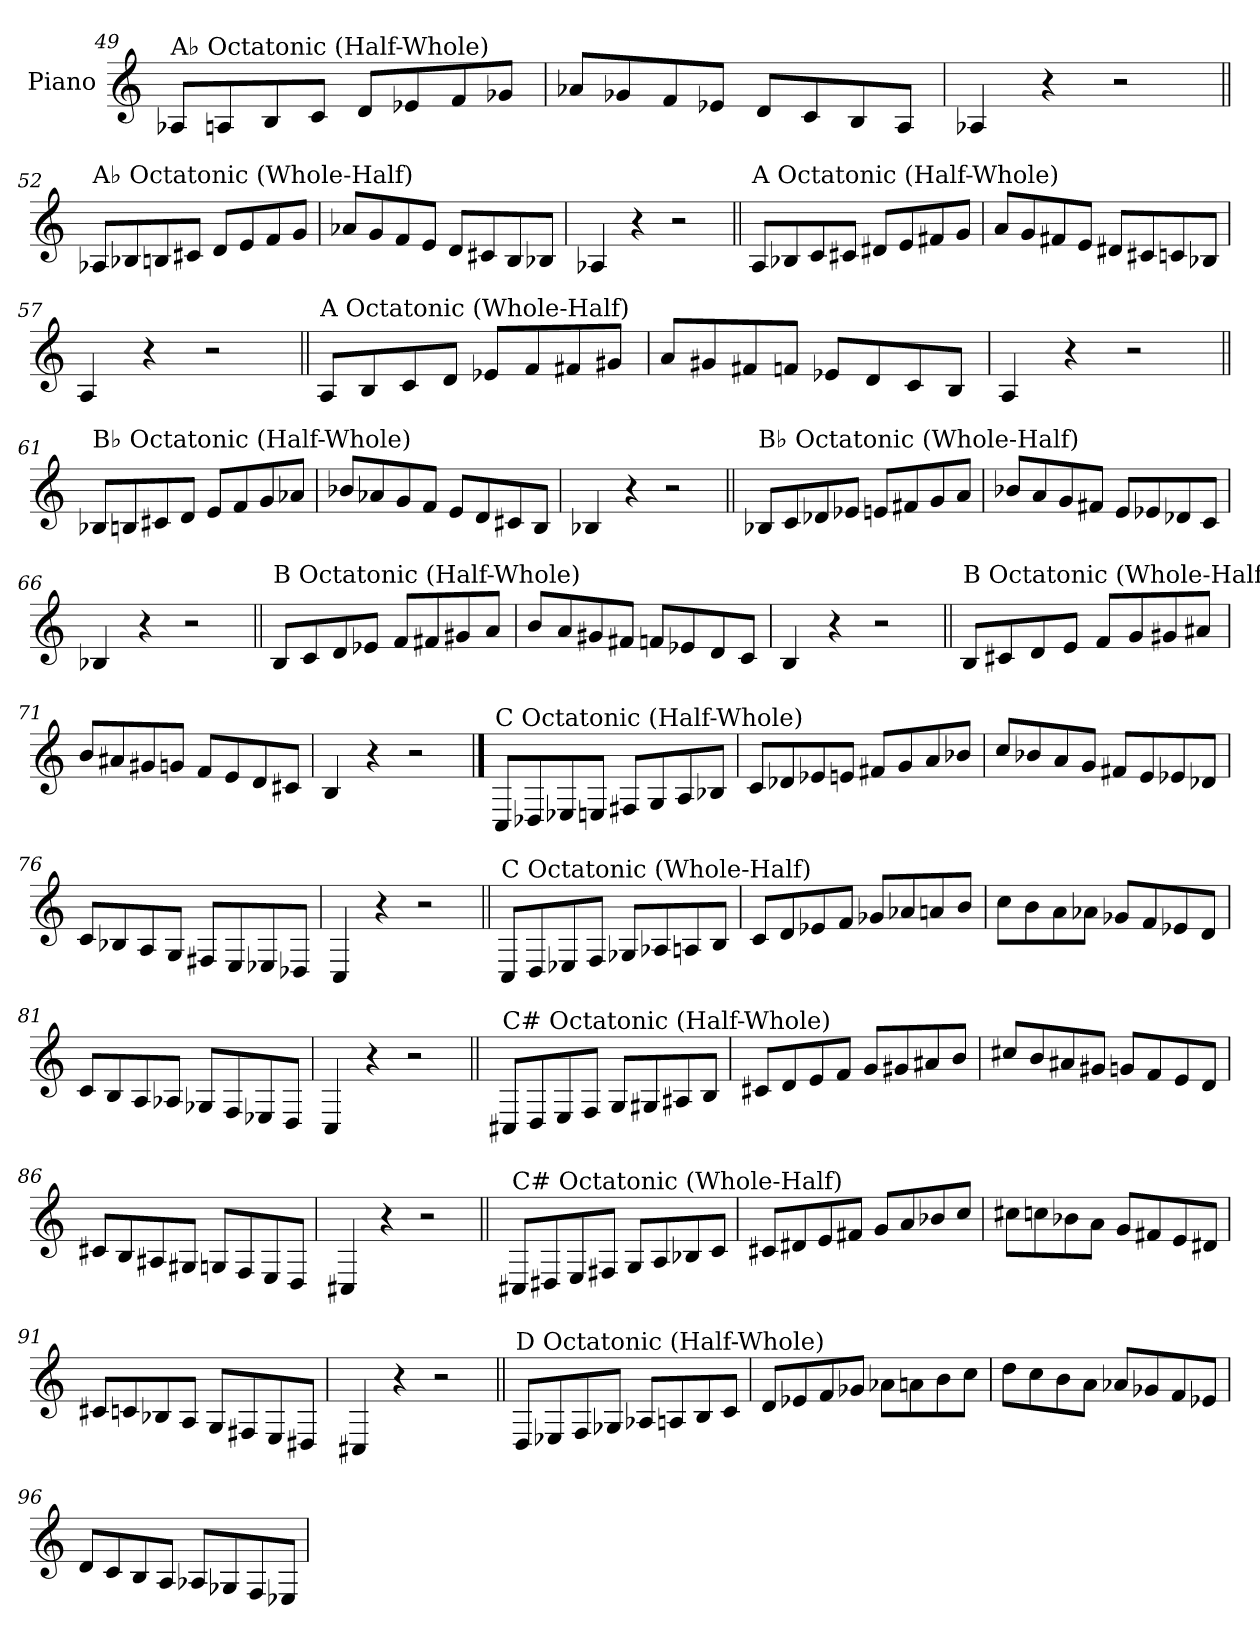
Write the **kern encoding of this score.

**kern
*part1
*staff1
*I"Piano
*I'Pno.
!!LO:LB:g=z
*clefG2
*k[]
=49
!LO:TX:a:t=A♭ Octatonic (Half-Whole)
8A-X/L
8An/
8B/
8c/J
8d/L
8e-X/
8f/
8g-X/J
=50
8a-X/L
8g-X/
8f/
8e-X/J
8d/L
8c/
8B/
8A/J
=51
4A-X/
4r
2r
=52||
!LO:TX:a:t=A♭ Octatonic (Whole-Half)
8A-X/L
8B-X/
8Bn/
8c#X/J
8d/L
8e/
8f/
8g/J
=53
8a-X/L
8g/
8f/
8e/J
8d/L
8c#X/
8B/
8B-X/J
=54
4A-X/
4r
2r
!!LO:LB:g=z
=55||
!LO:TX:a:t=A Octatonic (Half-Whole)
8A/L
8B-X/
8c/
8c#X/J
8d#X/L
8e/
8f#X/
8g/J
=56
8a/L
8g/
8f#X/
8e/J
8d#X/L
8c#X/
8cn/
8B-X/J
=57
4A/
4r
2r
=58||
!LO:TX:a:t=A Octatonic (Whole-Half)
8A/L
8B/
8c/
8d/J
8e-X/L
8f/
8f#X/
8g#X/J
=59
8a/L
8g#X/
8f#X/
8fn/J
8e-X/L
8d/
8c/
8B/J
=60
4A/
4r
2r
!!LO:LB:g=z
=61||
!LO:TX:a:t=B♭ Octatonic (Half-Whole)
8B-X/L
8Bn/
8c#X/
8d/J
8e/L
8f/
8g/
8a-X/J
=62
8b-X/L
8a-X/
8g/
8f/J
8e/L
8d/
8c#X/
8B/J
=63
4B-X/
4r
2r
=64||
!LO:TX:a:t=B♭ Octatonic (Whole-Half)
8B-X/L
8c/
8d-X/
8e-X/J
8en/L
8f#X/
8g/
8a/J
=65
8b-X/L
8a/
8g/
8f#X/J
8e/L
8e-X/
8d-X/
8c/J
=66
4B-X/
4r
2r
!!LO:LB:g=z
=67||
!LO:TX:a:t=B Octatonic (Half-Whole)
8B/L
8c/
8d/
8e-X/J
8f/L
8f#X/
8g#X/
8a/J
=68
8b/L
8a/
8g#X/
8f#X/J
8fn/L
8e-X/
8d/
8c/J
=69
4B/
4r
2r
=70||
!LO:TX:a:t=B Octatonic (Whole-Half)
8B/L
8c#X/
8d/
8e/J
8f/L
8g/
8g#X/
8a#X/J
=71
8b/L
8a#X/
8g#X/
8gn/J
8f/L
8e/
8d/
8c#X/J
=72
4B/
4r
2r
!!LO:PB:g=z
==73
!LO:TX:a:t=C Octatonic (Half-Whole)
8C/L
8D-X/
8E-X/
8En/J
8F#X/L
8G/
8A/
8B-X/J
=74
8c/L
8d-X/
8e-X/
8en/J
8f#X/L
8g/
8a/
8b-X/J
=75
8cc/L
8b-X/
8a/
8g/J
8f#X/L
8e/
8e-X/
8d-X/J
=76
8c/L
8B-X/
8A/
8G/J
8F#X/L
8E/
8E-X/
8D-X/J
=77
4C/
4r
2r
!!LO:LB:g=z
=78||
!LO:TX:a:t=C Octatonic (Whole-Half)
8C/L
8D/
8E-X/
8F/J
8G-X/L
8A-X/
8An/
8B/J
=79
8c/L
8d/
8e-X/
8f/J
8g-X/L
8a-X/
8an/
8b/J
=80
8cc\L
8b\
8a\
8a-X\J
8g-X/L
8f/
8e-X/
8d/J
=81
8c/L
8B/
8A/
8A-X/J
8G-X/L
8F/
8E-X/
8D/J
=82
4C/
4r
2r
!!LO:LB:g=z
=83||
!LO:TX:a:t=C# Octatonic (Half-Whole)
8C#X/L
8D/
8E/
8F/J
8G/L
8G#X/
8A#X/
8B/J
=84
8c#X/L
8d/
8e/
8f/J
8g/L
8g#X/
8a#X/
8b/J
=85
8cc#X/L
8b/
8a#X/
8g#X/J
8gn/L
8f/
8e/
8d/J
=86
8c#X/L
8B/
8A#X/
8G#X/J
8Gn/L
8F/
8E/
8D/J
=87
4C#X/
4r
2r
!!LO:LB:g=z
=88||
!LO:TX:a:t=C# Octatonic (Whole-Half)
8C#X/L
8D#X/
8E/
8F#X/J
8G/L
8A/
8B-X/
8c/J
=89
8c#X/L
8d#X/
8e/
8f#X/J
8g/L
8a/
8b-X/
8cc/J
=90
8cc#X\L
8ccn\
8b-X\
8a\J
8g/L
8f#X/
8e/
8d#X/J
=91
8c#X/L
8cn/
8B-X/
8A/J
8G/L
8F#X/
8E/
8D#X/J
=92
4C#X/
4r
2r
!!LO:LB:g=z
=93||
!LO:TX:a:t=D Octatonic (Half-Whole)
8D/L
8E-X/
8F/
8G-X/J
8A-X/L
8An/
8B/
8c/J
=94
8d/L
8e-X/
8f/
8g-X/J
8a-X\L
8an\
8b\
8cc\J
=95
8dd\L
8cc\
8b\
8a\J
8a-X/L
8g-X/
8f/
8e-X/J
=96
8d/L
8c/
8B/
8A/J
8A-X/L
8G-X/
8F/
8E-X/J
=
*-
